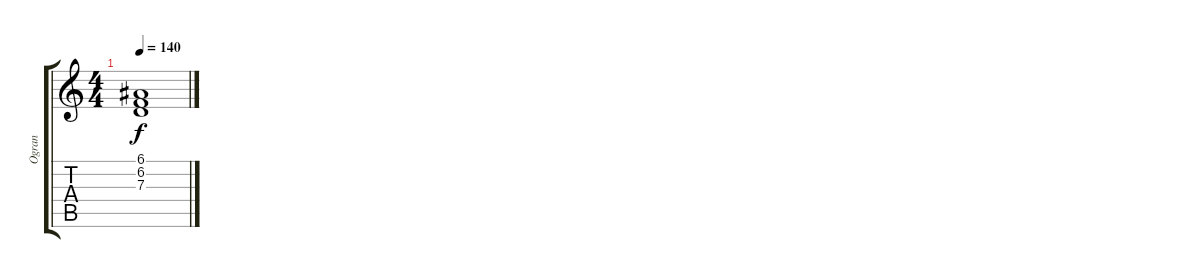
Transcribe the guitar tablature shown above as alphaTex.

\track ("Ogran" "Ogran") {instrument drawbarorgan}
\staff {score tabs}
\tuning (E4 B3 G3 D3 A2 E2) {hide}
\ts (4 4)
\tempo 140
\clef g2
\ks c
(6.1 6.2 7.3).1{dy f}
